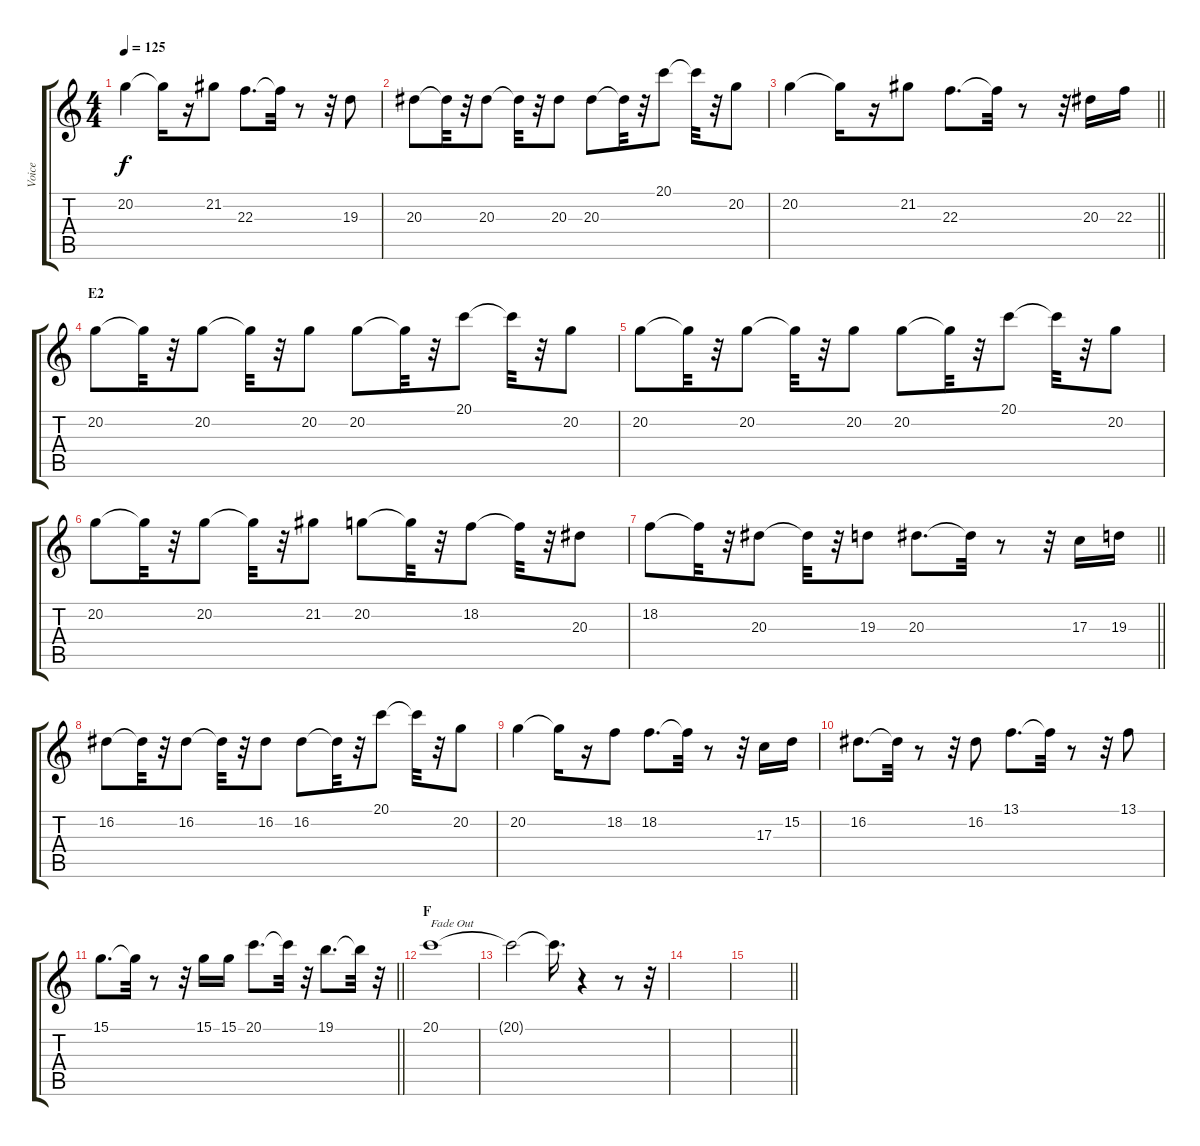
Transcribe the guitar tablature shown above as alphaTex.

\track ("Voice" "Voice") {instrument seashore}
\staff {score tabs}
\tuning (E4 B3 G3 D3 A2 E2) {hide}
\ts (4 4)
\tempo 125
\clef g2
\ks c
20.2.4{dy f} 20.2{t}.16 r.16 21.2.8 22.3.8{d} 22.3{t}.32 r.8 r.32 19.3.8 |
20.3.8 20.3{t}.32 r.32 20.3.8 20.3{t}.32 r.32 20.3.8 20.3.8 20.3{t}.32 r.32 20.1.8 20.1{t}.32 r.32 20.2.8 |
\barLineRight lightlight
20.2.4 20.2{t}.16 r.16 21.2.8 22.3.8{d} 22.3{t}.32 r.8 r.32 20.3.16 22.3.16 |
\section ("" "E2")
20.2.8 20.2{t}.32 r.32 20.2.8 20.2{t}.32 r.32 20.2.8 20.2.8 20.2{t}.32 r.32 20.1.8 20.1{t}.32 r.32 20.2.8 |
20.2.8 20.2{t}.32 r.32 20.2.8 20.2{t}.32 r.32 20.2.8 20.2.8 20.2{t}.32 r.32 20.1.8 20.1{t}.32 r.32 20.2.8 |
20.2.8 20.2{t}.32 r.32 20.2.8 20.2{t}.32 r.32 21.2.8 20.2.8 20.2{t}.32 r.32 18.2.8 18.2{t}.32 r.32 20.3.8 |
\barLineRight lightlight
18.2.8 18.2{t}.32 r.32 20.3.8 20.3{t}.32 r.32 19.3.8 20.3.8{d} 20.3{t}.32 r.8 r.32 17.3.16 19.3.16 |
16.2.8 16.2{t}.32 r.32 16.2.8 16.2{t}.32 r.32 16.2.8 16.2.8 16.2{t}.32 r.32 20.1.8 20.1{t}.32 r.32 20.2.8 |
20.2.4 20.2{t}.16 r.16 18.2.8 18.2.8{d} 18.2{t}.32 r.8 r.32 17.3.16 15.2.16 |
16.2.8{d} 16.2{t}.32 r.8 r.32 16.2.8 13.1.8{d} 13.1{t}.32 r.8 r.32 13.1.8 |
\barLineRight lightlight
15.1.8{d} 15.1{t}.32 r.8 r.32 15.1.16 15.1.16 20.1.8{d} 20.1{t}.32 r.32 19.1.8{d} 19.1{t}.32 r.32 |
\section ("" "F")
20.1.1{txt "Fade Out"} |
20.1{t}.2 20.1{t}.16{d} r.4 r.8 r.32 |
|
\barLineRight lightlight
